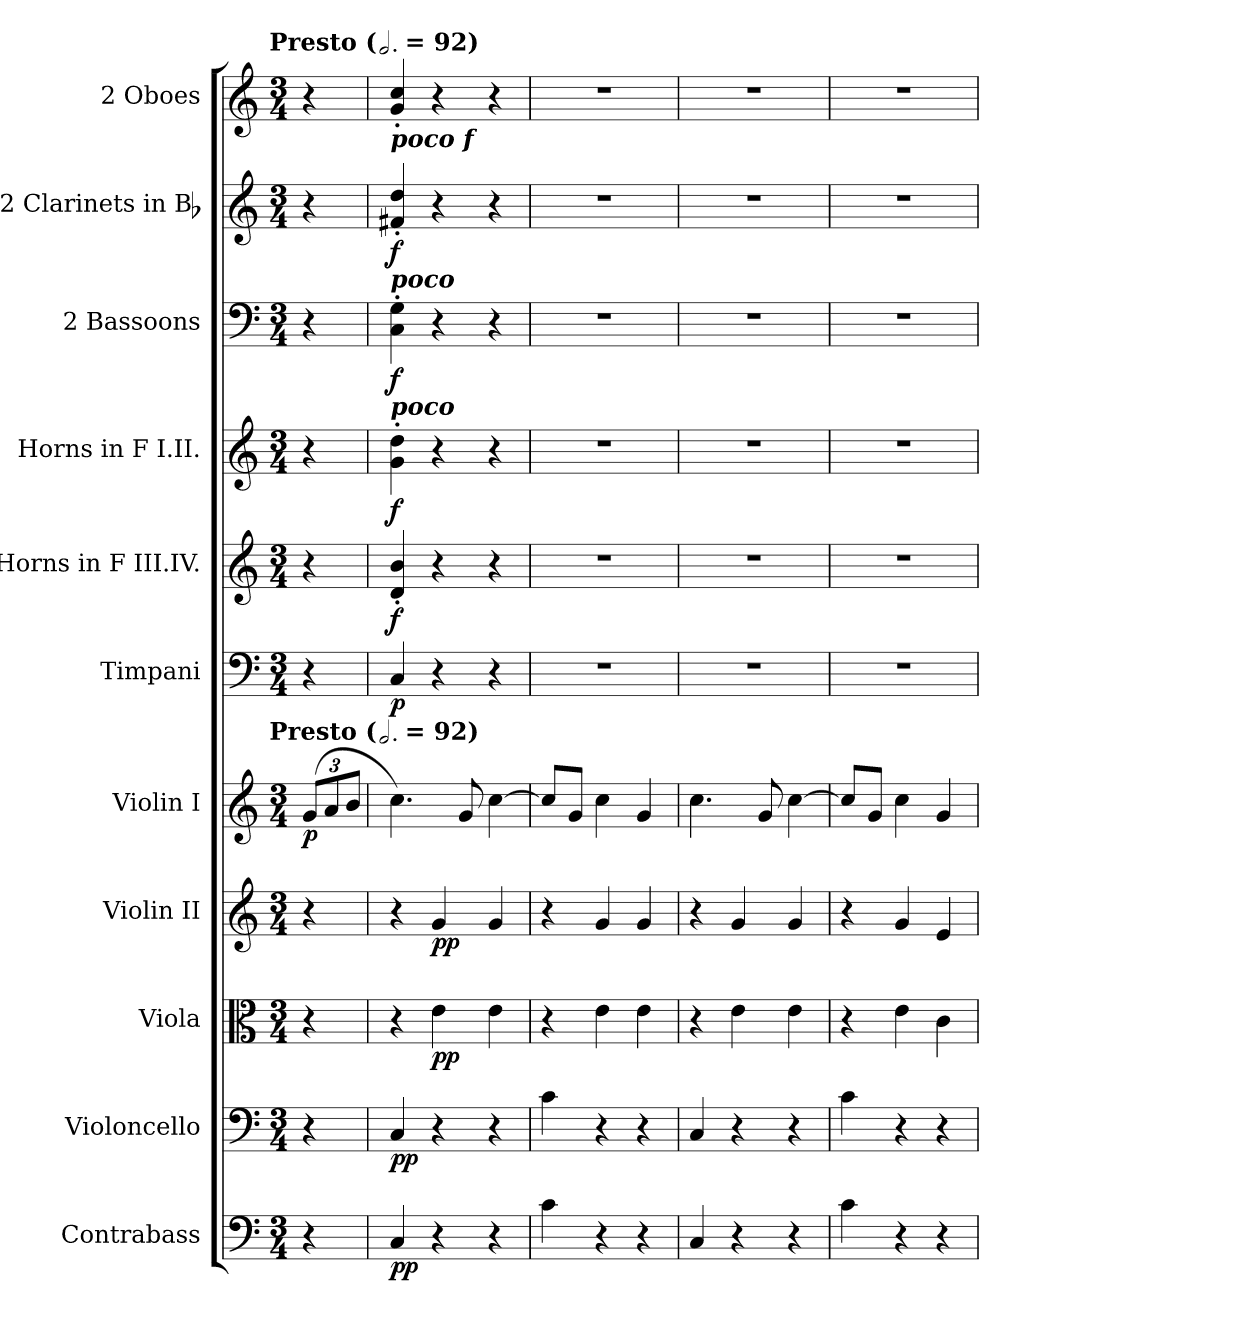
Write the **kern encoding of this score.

**kern	**dynam	**kern	**dynam	**kern	**dynam	**kern	**dynam	**kern	**dynam	**kern	**dynam	**kern	**dynam	**kern	**dynam	**kern	**dynam	**kern	**dynam	**kern
*part11	*part11	*part10	*part10	*part9	*part9	*part8	*part8	*part7	*part7	*part6	*part6	*part5	*part5	*part4	*part4	*part3	*part3	*part2	*part2	*part1
*staff11	*staff11	*staff10	*staff10	*staff9	*staff9	*staff8	*staff8	*staff7	*staff7	*staff6	*staff6	*staff5	*staff5	*staff4	*staff4	*staff3	*staff3	*staff2	*staff2	*staff1
*I"Contrabass	*	*I"Violoncello	*	*I"Viola	*	*I"Violin II	*	*I"Violin I	*	*I"Timpani	*	*I"Horns in F III.IV.	*	*I"Horns in F I.II.	*	*I"2 Bassoons	*	*I"2 Clarinets in Bb	*	*I"2 Oboes
*I'Cb.	*	*I'Vc.	*	*I'Vla.	*	*I'Vln. II	*	*I'Vln. I	*	*I'Timp.	*	*I'Hn.	*	*I'Hn.	*	*I'Bsn.	*	*I'Cl.	*	*I'Ob.
*clefF4	*	*clefF4	*	*clefC3	*	*clefG2	*	*clefG2	*	*clefF4	*	*clefG2	*	*clefG2	*	*clefF4	*	*clefG2	*	*clefG2
*ITrd-7c-12	*	*	*	*	*	*	*	*	*	*	*	*ITrd4c7	*	*ITrd4c7	*	*	*	*ITrd1c2	*	*
*k[]	*	*k[]	*	*k[]	*	*k[]	*	*k[]	*	*k[]	*	*k[b-]	*	*k[b-]	*	*k[]	*	*k[b-e-]	*	*k[]
!!LO:TX:omd:t=Presto ([half-dot] = 92)
*M3/4	*	*M3/4	*	*M3/4	*	*M3/4	*	*M3/4	*	*M3/4	*	*M3/4	*	*M3/4	*	*M3/4	*	*M3/4	*	*M3/4
*MM276	*	*MM276	*	*MM276	*	*MM276	*	*MM276	*	*MM276	*	*MM276	*	*MM276	*	*MM276	*	*MM276	*	*MM276
=	=	=	=	=	=	=	=	=	=	=	=	=	=	=	=	=	=	=	=	=
!	!	!	!	!	!	!	!	!LO:TX:t=Presto ([half-dot] = 92)	!	!	!	!	!	!	!	!	!	!	!	!
4r	.	4r	.	4r	.	4r	.	(12gL	p	4r	.	4r	.	4r	.	4r	.	4r	.	4r
.	.	.	.	.	.	.	.	12a	.	.	.	.	.	.	.	.	.	.	.	.
.	.	.	.	.	.	.	.	12bJ	.	.	.	.	.	.	.	.	.	.	.	.
=1	=1	=1	=1	=1	=1	=1	=1	=1	=1	=1	=1	=1	=1	=1	=1	=1	=1	=1	=1	=1
!	!	!	!	!	!	!	!	!	!	!	!	!	!	!	!	!	!	!	!	!LO:TX:b:Bi:t=poco f
!	!	!	!	!	!	!	!	!	!	!	!	!	!	!	!	!	!	!LO:TX:b:Bi:t=poco	!	!
!	!	!	!	!	!	!	!	!	!	!	!	!	!	!	!	!LO:TX:b:Bi:t=poco	!	!	!	!
4c	pp	4C	pp	4r	.	4r	.	4.cc)	.	4C	p	4G' 4e'	f	4c' 4g'	f	4C' 4G'	f	4en' 4cc'	f	4g' 4cc'
4r	.	4r	.	4e	pp	4g	pp	.	.	4r	.	4r	.	4r	.	4r	.	4r	.	4r
.	.	.	.	.	.	.	.	8g	.	.	.	.	.	.	.	.	.	.	.	.
4r	.	4r	.	4e	.	4g	.	[4cc	.	4r	.	4r	.	4r	.	4r	.	4r	.	4r
=2	=2	=2	=2	=2	=2	=2	=2	=2	=2	=2	=2	=2	=2	=2	=2	=2	=2	=2	=2	=2
4cc	.	4c	.	4r	.	4r	.	8ccL]	.	4%3r	.	4%3r	.	4%3r	.	4%3r	.	4%3r	.	4%3r
.	.	.	.	.	.	.	.	8gJ	.	.	.	.	.	.	.	.	.	.	.	.
4r	.	4r	.	4e	.	4g	.	4cc	.	.	.	.	.	.	.	.	.	.	.	.
4r	.	4r	.	4e	.	4g	.	4g	.	.	.	.	.	.	.	.	.	.	.	.
=3	=3	=3	=3	=3	=3	=3	=3	=3	=3	=3	=3	=3	=3	=3	=3	=3	=3	=3	=3	=3
4c	.	4C	.	4r	.	4r	.	4.cc	.	4%3r	.	4%3r	.	4%3r	.	4%3r	.	4%3r	.	4%3r
4r	.	4r	.	4e	.	4g	.	.	.	.	.	.	.	.	.	.	.	.	.	.
.	.	.	.	.	.	.	.	8g	.	.	.	.	.	.	.	.	.	.	.	.
4r	.	4r	.	4e	.	4g	.	[4cc	.	.	.	.	.	.	.	.	.	.	.	.
=4	=4	=4	=4	=4	=4	=4	=4	=4	=4	=4	=4	=4	=4	=4	=4	=4	=4	=4	=4	=4
4cc	.	4c	.	4r	.	4r	.	8ccL]	.	4%3r	.	4%3r	.	4%3r	.	4%3r	.	4%3r	.	4%3r
.	.	.	.	.	.	.	.	8gJ	.	.	.	.	.	.	.	.	.	.	.	.
4r	.	4r	.	4e	.	4g	.	4cc	.	.	.	.	.	.	.	.	.	.	.	.
4r	.	4r	.	4c	.	4e	.	4g	.	.	.	.	.	.	.	.	.	.	.	.
=	=	=	=	=	=	=	=	=	=	=	=	=	=	=	=	=	=	=	=	=
*-	*-	*-	*-	*-	*-	*-	*-	*-	*-	*-	*-	*-	*-	*-	*-	*-	*-	*-	*-	*-
